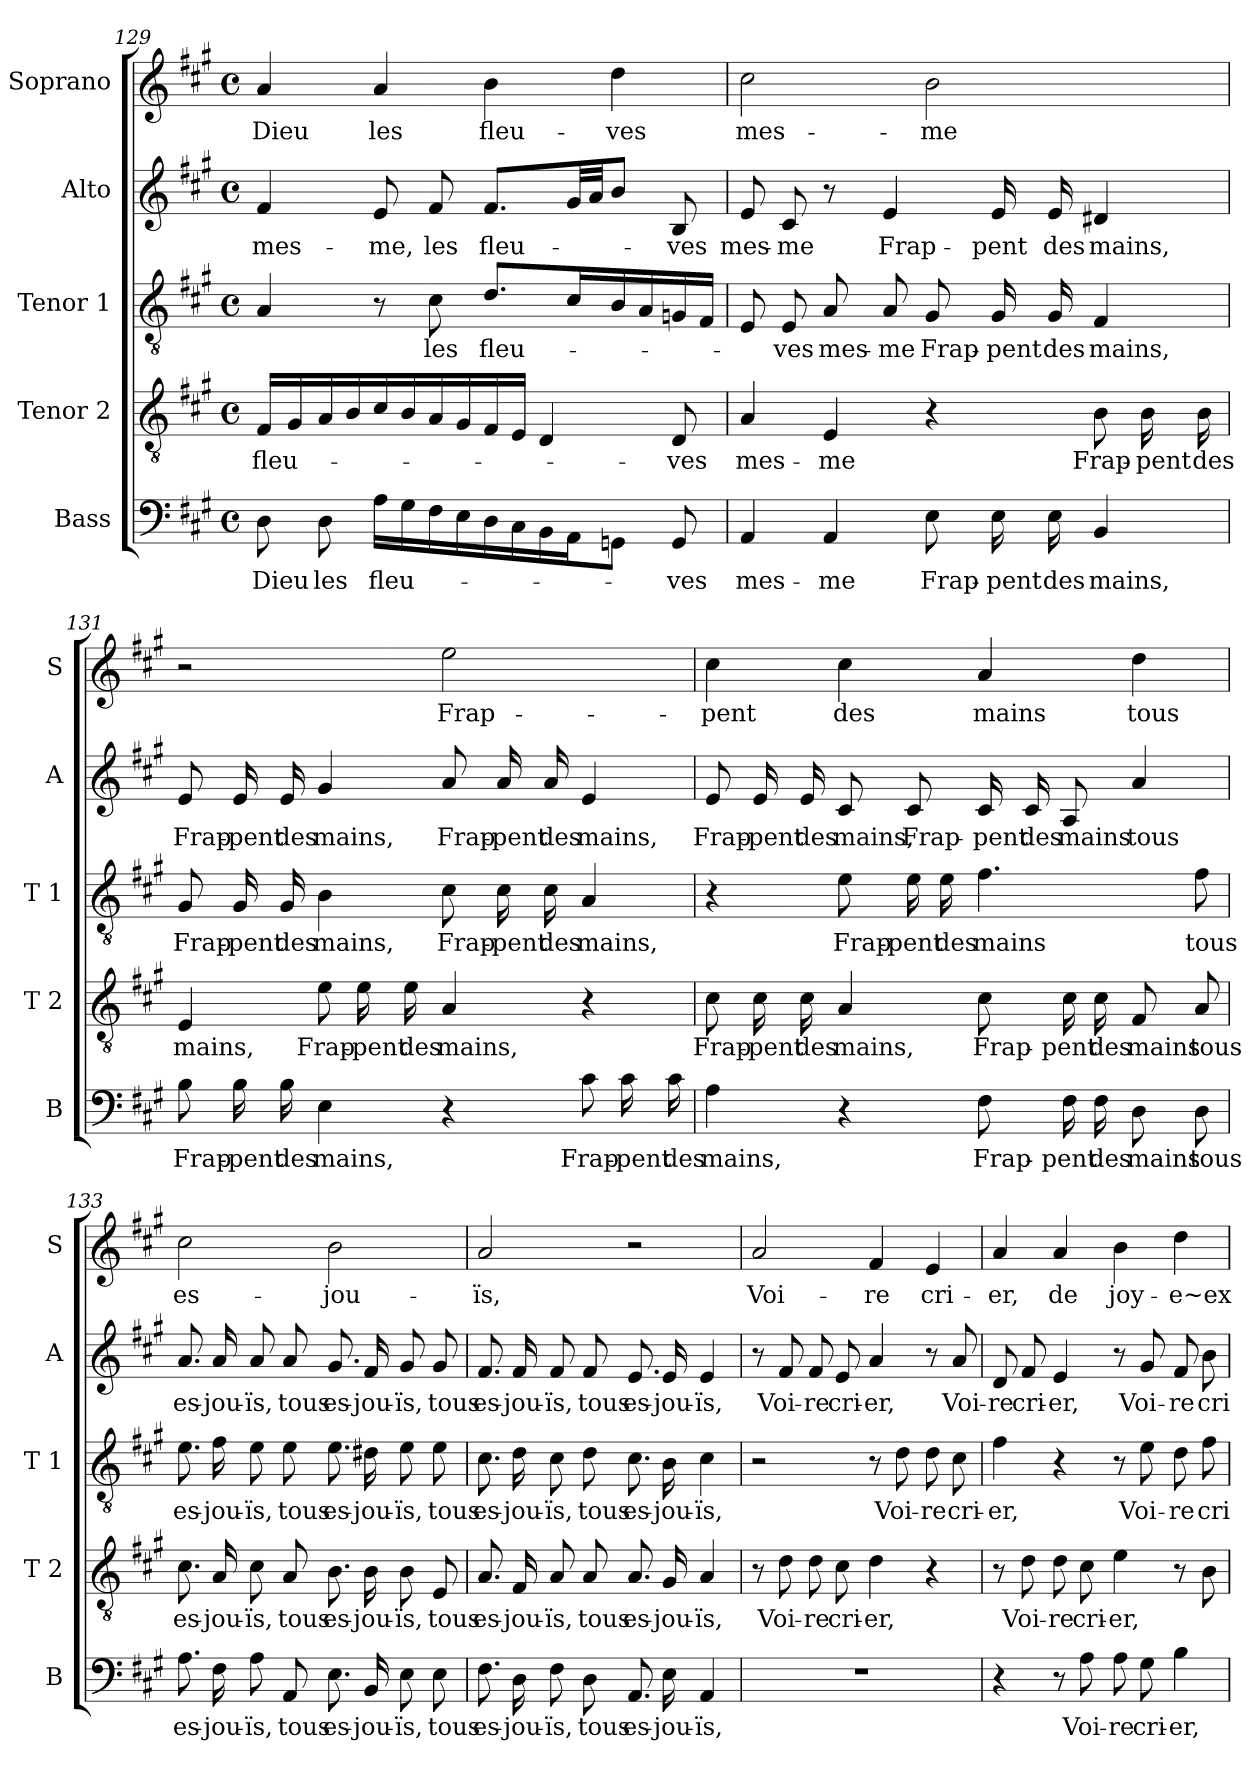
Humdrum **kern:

**kern	**text	**kern	**text	**kern	**text	**kern	**text	**kern	**text
*part5	*part5	*part4	*part4	*part3	*part3	*part2	*part2	*part1	*part1
*staff5	*staff5	*staff4	*staff4	*staff3	*staff3	*staff2	*staff2	*staff1	*staff1
*I"Bass	*	*I"Tenor 2	*	*I"Tenor 1	*	*I"Alto	*	*I"Soprano	*
*I'B	*	*I'T 2	*	*I'T 1	*	*I'A	*	*I'S	*
*clefF4	*	*clefGv2	*	*clefGv2	*	*clefG2	*	*clefG2	*
*k[f#c#g#]	*	*k[f#c#g#]	*	*k[f#c#g#]	*	*k[f#c#g#]	*	*k[f#c#g#]	*
*A:	*	*A:	*	*A:	*	*A:	*	*A:	*
*M4/4	*	*M4/4	*	*M4/4	*	*M4/4	*	*M4/4	*
*met(c)	*	*met(c)	*	*met(c)	*	*met(c)	*	*met(c)	*
=129	=129	=129	=129	=129	=129	=129	=129	=129	=129
!	!LO:LY:b	!	!LO:LY:b	!	!	!	!LO:LY:b	!	!LO:LY:b
8D\	Dieu	16F#/LL	fleu-	4A/	.	4f#/	mes-	4a/	Dieu
.	.	16G#/	.	.	.	.	.	.	.
!	!LO:LY:b	!	!	!	!	!	!	!	!
8D\	les	16A/	.	.	.	.	.	.	.
.	.	16B/	.	.	.	.	.	.	.
!	!LO:LY:b	!	!	!	!	!	!LO:LY:b	!	!LO:LY:b
16A\LL	fleu-	16c#/	.	8r	.	8e/	-me,	4a/	les
16G#\	.	16B/	.	.	.	.	.	.	.
!	!	!	!	!	!LO:LY:b	!	!LO:LY:b	!	!
16F#\	.	16A/	.	8c#\	les	8f#/	les	.	.
16E\	.	16G#/	.	.	.	.	.	.	.
!	!	!	!	!	!LO:LY:b	!	!LO:LY:b	!	!LO:LY:b
16D\	.	16F#/	.	8.d/L	fleu-	8.f#/L	fleu-	4b\	fleu-
16C#\	.	16E/JJ	.	.	.	.	.	.	.
16BB\	.	4D/	.	.	.	.	.	.	.
16AA\J	.	.	.	16c#/L	.	32g#/LL	.	.	.
.	.	.	.	.	.	32a/JJ	.	.	.
!	!	!	!	!	!	!	!	!	!LO:LY:b
8GGn\J	.	.	.	16B/	.	8b/J	.	4dd\	-ves
.	.	.	.	16A/	.	.	.	.	.
!	!LO:LY:b	!	!LO:LY:b	!	!	!	!LO:LY:b	!	!
8GG/	-ves	8D/	-ves	16Gn/	.	8B/	-ves	.	.
.	.	.	.	16F#/JJ	.	.	.	.	.
!!LO:LB:g=z
=130	=130	=130	=130	=130	=130	=130	=130	=130	=130
!	!LO:LY:b	!	!LO:LY:b	!	!	!	!LO:LY:b	!	!LO:LY:b
4AA/	mes-	4A/	mes-	8E/	.	8e/	mes-	2cc#\	mes-
!	!	!	!	!	!LO:LY:b	!	!LO:LY:b	!	!
.	.	.	.	8E/	-ves	8c#/	-me	.	.
!	!LO:LY:b	!	!LO:LY:b	!	!LO:LY:b	!	!	!	!
4AA/	-me	4E/	-me	8A/	mes-	8r	.	.	.
!	!	!	!	!	!LO:LY:b	!	!LO:LY:b	!	!
.	.	.	.	8A/	-me	4e/	Frap-	.	.
!	!LO:LY:b	!	!	!	!LO:LY:b	!	!	!	!LO:LY:b
8E\	Frap-	4r	.	8G#/	Frap-	.	.	2b\	-me
!	!LO:LY:b	!	!	!	!LO:LY:b	!	!LO:LY:b	!	!
16E\	-pent	.	.	16G#/	-pent	16e/	-pent	.	.
!	!LO:LY:b	!	!	!	!LO:LY:b	!	!LO:LY:b	!	!
16E\	des	.	.	16G#/	des	16e/	des	.	.
!	!LO:LY:b	!	!LO:LY:b	!	!LO:LY:b	!	!LO:LY:b	!	!
4BB/	mains,	8B\	Frap-	4F#/	mains,	4d#X/	mains,	.	.
!	!	!	!LO:LY:b	!	!	!	!	!	!
.	.	16B\	-pent	.	.	.	.	.	.
!	!	!	!LO:LY:b	!	!	!	!	!	!
.	.	16B\	des	.	.	.	.	.	.
=131	=131	=131	=131	=131	=131	=131	=131	=131	=131
!	!LO:LY:b	!	!LO:LY:b	!	!LO:LY:b	!	!LO:LY:b	!	!
8B\	Frap-	4E/	mains,	8G#/	Frap-	8e/	Frap-	2r	.
!	!LO:LY:b	!	!	!	!LO:LY:b	!	!LO:LY:b	!	!
16B\	-pent	.	.	16G#/	-pent	16e/	-pent	.	.
!	!LO:LY:b	!	!	!	!LO:LY:b	!	!LO:LY:b	!	!
16B\	des	.	.	16G#/	des	16e/	des	.	.
!	!LO:LY:b	!	!LO:LY:b	!	!LO:LY:b	!	!LO:LY:b	!	!
4E\	mains,	8e\	Frap-	4B\	mains,	4g#/	mains,	.	.
!	!	!	!LO:LY:b	!	!	!	!	!	!
.	.	16e\	-pent	.	.	.	.	.	.
!	!	!	!LO:LY:b	!	!	!	!	!	!
.	.	16e\	des	.	.	.	.	.	.
!	!	!	!LO:LY:b	!	!LO:LY:b	!	!LO:LY:b	!	!LO:LY:b
4r	.	4A/	mains,	8c#\	Frap-	8a/	Frap-	2ee\	Frap-
!	!	!	!	!	!LO:LY:b	!	!LO:LY:b	!	!
.	.	.	.	16c#\	-pent	16a/	-pent	.	.
!	!	!	!	!	!LO:LY:b	!	!LO:LY:b	!	!
.	.	.	.	16c#\	des	16a/	des	.	.
!	!LO:LY:b	!	!	!	!LO:LY:b	!	!LO:LY:b	!	!
8c#\	Frap-	4r	.	4A/	mains,	4e/	mains,	.	.
!	!LO:LY:b	!	!	!	!	!	!	!	!
16c#\	-pent	.	.	.	.	.	.	.	.
!	!LO:LY:b	!	!	!	!	!	!	!	!
16c#\	des	.	.	.	.	.	.	.	.
!!LO:PB:g=z
=132	=132	=132	=132	=132	=132	=132	=132	=132	=132
!	!LO:LY:b	!	!LO:LY:b	!	!	!	!LO:LY:b	!	!LO:LY:b
4A\	mains,	8c#\	Frap-	4r	.	8e/	Frap-	4cc#\	-pent
!	!	!	!LO:LY:b	!	!	!	!LO:LY:b	!	!
.	.	16c#\	-pent	.	.	16e/	-pent	.	.
!	!	!	!LO:LY:b	!	!	!	!LO:LY:b	!	!
.	.	16c#\	des	.	.	16e/	des	.	.
!	!	!	!LO:LY:b	!	!LO:LY:b	!	!LO:LY:b	!	!LO:LY:b
4r	.	4A/	mains,	8e\	Frap-	8c#/	mains,	4cc#\	des
!	!	!	!	!	!LO:LY:b	!	!LO:LY:b	!	!
.	.	.	.	16e\	-pent	8c#/	Frap-	.	.
!	!	!	!	!	!LO:LY:b	!	!	!	!
.	.	.	.	16e\	des	.	.	.	.
!	!LO:LY:b	!	!LO:LY:b	!	!LO:LY:b	!	!LO:LY:b	!	!LO:LY:b
8F#\	Frap-	8c#\	Frap-	4.f#\	mains	16c#/	-pent	4a/	mains
!	!	!	!	!	!	!	!LO:LY:b	!	!
.	.	.	.	.	.	16c#/	des	.	.
!	!LO:LY:b	!	!LO:LY:b	!	!	!	!LO:LY:b	!	!
16F#\	-pent	16c#\	-pent	.	.	8A/	mains	.	.
!	!LO:LY:b	!	!LO:LY:b	!	!	!	!	!	!
16F#\	des	16c#\	des	.	.	.	.	.	.
!	!LO:LY:b	!	!LO:LY:b	!	!	!	!LO:LY:b	!	!LO:LY:b
8D\	mains	8F#/	mains	.	.	4a/	tous	4dd\	tous
!	!LO:LY:b	!	!LO:LY:b	!	!LO:LY:b	!	!	!	!
8D\	tous	8A/	tous	8f#\	tous	.	.	.	.
=133	=133	=133	=133	=133	=133	=133	=133	=133	=133
!	!LO:LY:b	!	!LO:LY:b	!	!LO:LY:b	!	!LO:LY:b	!	!LO:LY:b
8.A\	es-	8.c#\	es-	8.e\	es-	8.a/	es-	2cc#\	es-
!	!LO:LY:b	!	!LO:LY:b	!	!LO:LY:b	!	!LO:LY:b	!	!
16F#\	-jou-	16A/	-jou-	16f#\	-jou-	16a/	-jou-	.	.
!	!LO:LY:b	!	!LO:LY:b	!	!LO:LY:b	!	!LO:LY:b	!	!
8A\	-ïs,	8c#\	-ïs,	8e\	-ïs,	8a/	-ïs,	.	.
!	!LO:LY:b	!	!LO:LY:b	!	!LO:LY:b	!	!LO:LY:b	!	!
8AA/	tous	8A/	tous	8e\	tous	8a/	tous	.	.
!	!LO:LY:b	!	!LO:LY:b	!	!LO:LY:b	!	!LO:LY:b	!	!LO:LY:b
8.E\	es-	8.B\	es-	8.e\	es-	8.g#/	es-	2b\	-jou-
!	!LO:LY:b	!	!LO:LY:b	!	!LO:LY:b	!	!LO:LY:b	!	!
16BB/	-jou-	16B\	-jou-	16d#X\	-jou-	16f#/	-jou-	.	.
!	!LO:LY:b	!	!LO:LY:b	!	!LO:LY:b	!	!LO:LY:b	!	!
8E\	-ïs,	8B\	-ïs,	8e\	-ïs,	8g#/	-ïs,	.	.
!	!LO:LY:b	!	!LO:LY:b	!	!LO:LY:b	!	!LO:LY:b	!	!
8E\	tous	8E/	tous	8e\	tous	8g#/	tous	.	.
!!LO:LB:g=z
=134	=134	=134	=134	=134	=134	=134	=134	=134	=134
!	!LO:LY:b	!	!LO:LY:b	!	!LO:LY:b	!	!LO:LY:b	!	!LO:LY:b
8.F#\	es-	8.A/	es-	8.c#\	es-	8.f#/	es-	2a/	-ïs,
!	!LO:LY:b	!	!LO:LY:b	!	!LO:LY:b	!	!LO:LY:b	!	!
16D\	-jou-	16F#/	-jou-	16d\	-jou-	16f#/	-jou-	.	.
!	!LO:LY:b	!	!LO:LY:b	!	!LO:LY:b	!	!LO:LY:b	!	!
8F#\	-ïs,	8A/	-ïs,	8c#\	-ïs,	8f#/	-ïs,	.	.
!	!LO:LY:b	!	!LO:LY:b	!	!LO:LY:b	!	!LO:LY:b	!	!
8D\	tous	8A/	tous	8d\	tous	8f#/	tous	.	.
!	!LO:LY:b	!	!LO:LY:b	!	!LO:LY:b	!	!LO:LY:b	!	!
8.AA/	es-	8.A/	es-	8.c#\	es-	8.e/	es-	2r	.
!	!LO:LY:b	!	!LO:LY:b	!	!LO:LY:b	!	!LO:LY:b	!	!
16E\	-jou-	16G#/	-jou-	16B\	-jou-	16e/	-jou-	.	.
!	!LO:LY:b	!	!LO:LY:b	!	!LO:LY:b	!	!LO:LY:b	!	!
4AA/	-ïs,	4A/	-ïs,	4c#\	-ïs,	4e/	-ïs,	.	.
=135	=135	=135	=135	=135	=135	=135	=135	=135	=135
!	!	!	!	!	!	!	!	!	!LO:LY:b
1r	.	8r	.	2r	.	8r	.	2a/	Voi-
!	!	!	!LO:LY:b	!	!	!	!LO:LY:b	!	!
.	.	8d\	Voi-	.	.	8f#/	Voi-	.	.
!	!	!	!LO:LY:b	!	!	!	!LO:LY:b	!	!
.	.	8d\	-re	.	.	8f#/	-re	.	.
!	!	!	!LO:LY:b	!	!	!	!LO:LY:b	!	!
.	.	8c#\	cri-	.	.	8e/	cri-	.	.
!	!	!	!LO:LY:b	!	!	!	!LO:LY:b	!	!LO:LY:b
.	.	4d\	-er,	8r	.	4a/	-er,	4f#/	-re
!	!	!	!	!	!LO:LY:b	!	!	!	!
.	.	.	.	8d\	Voi-	.	.	.	.
!	!	!	!	!	!LO:LY:b	!	!	!	!LO:LY:b
.	.	4r	.	8d\	-re	8r	.	4e/	cri-
!	!	!	!	!	!LO:LY:b	!	!LO:LY:b	!	!
.	.	.	.	8c#\	cri-	8a/	Voi-	.	.
=136	=136	=136	=136	=136	=136	=136	=136	=136	=136
!	!	!	!	!	!LO:LY:b	!	!LO:LY:b	!	!LO:LY:b
4r	.	8r	.	4f#\	-er,	8d/	-re	4a/	-er,
!	!	!	!LO:LY:b	!	!	!	!LO:LY:b	!	!
.	.	8d\	Voi-	.	.	8f#/	cri-	.	.
!	!	!	!LO:LY:b	!	!	!	!LO:LY:b	!	!LO:LY:b
8r	.	8d\	-re	4r	.	4e/	-er,	4a/	de
!	!LO:LY:b	!	!LO:LY:b	!	!	!	!	!	!
8A\	Voi-	8c#\	cri-	.	.	.	.	.	.
!	!LO:LY:b	!	!LO:LY:b	!	!	!	!	!	!LO:LY:b
8A\	-re	4e\	-er,	8r	.	8r	.	4b\	joy-
!	!LO:LY:b	!	!	!	!LO:LY:b	!	!LO:LY:b	!	!
8G#\	cri-	.	.	8e\	Voi-	8g#/	Voi-	.	.
!	!LO:LY:b	!	!	!	!LO:LY:b	!	!LO:LY:b	!	!LO:LY:b
4B\	-er,	8r	.	8d\	-re	8f#/	-re	4dd\	-e~ex-
!	!	!	!	!	!LO:LY:b	!	!LO:LY:b	!	!
.	.	8B\	.	8f#\	cri-	8b\	cri-	.	.
=	=	=	=	=	=	=	=	=	=
*-	*-	*-	*-	*-	*-	*-	*-	*-	*-
